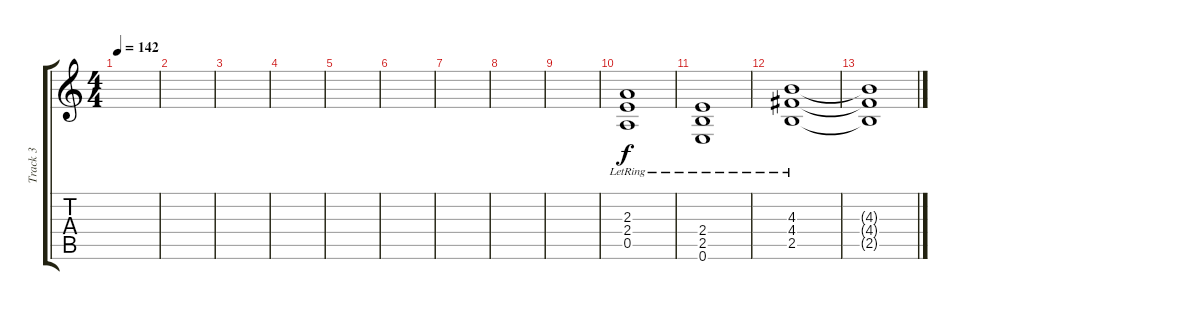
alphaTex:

\track ("Track 3" "Track 3") {instrument distortionguitar}
\staff {score tabs}
\tuning (E4 B3 G3 D3 A2 E2) {hide}
\ts (4 4)
\tempo 142
\clef g2
\ks c
|
|
|
|
|
|
|
|
|
(2.3{lr} 2.4{lr} 0.5{lr}).1 |
(2.4{lr} 2.5{lr} 0.6{lr}).1 |
(4.3{lr} 4.4{lr} 2.5{lr}).1 |
(4.3{t} 4.4{t} 2.5{t}).1
